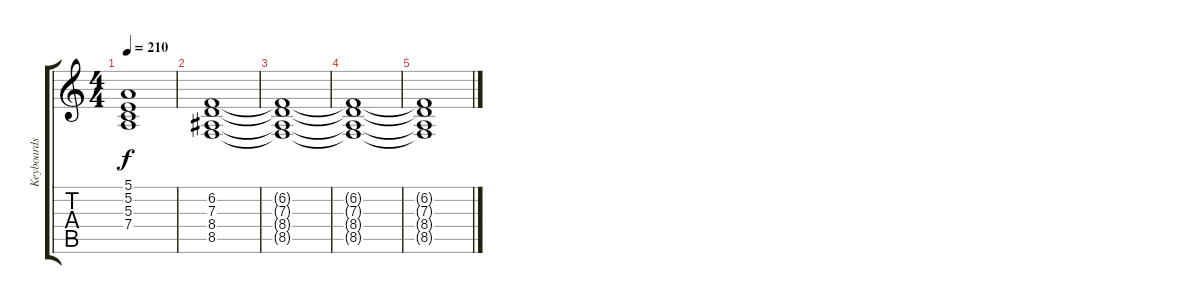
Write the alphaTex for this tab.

\track ("Keyboards" "Keyboards") {instrument lead8bassandlead}
\staff {score tabs}
\tuning (E4 B3 G3 D3 A2 E2) {hide}
\ts (4 4)
\tempo 210
\clef g2
\ks c
(5.1 5.2 5.3 7.4).1{dy f} |
(6.2 7.3 8.4 8.5).1 |
(6.2{t} 7.3{t} 8.4{t} 8.5{t}).1 |
(6.2{t} 7.3{t} 8.4{t} 8.5{t}).1 |
(6.2{t} 7.3{t} 8.4{t} 8.5{t}).1
